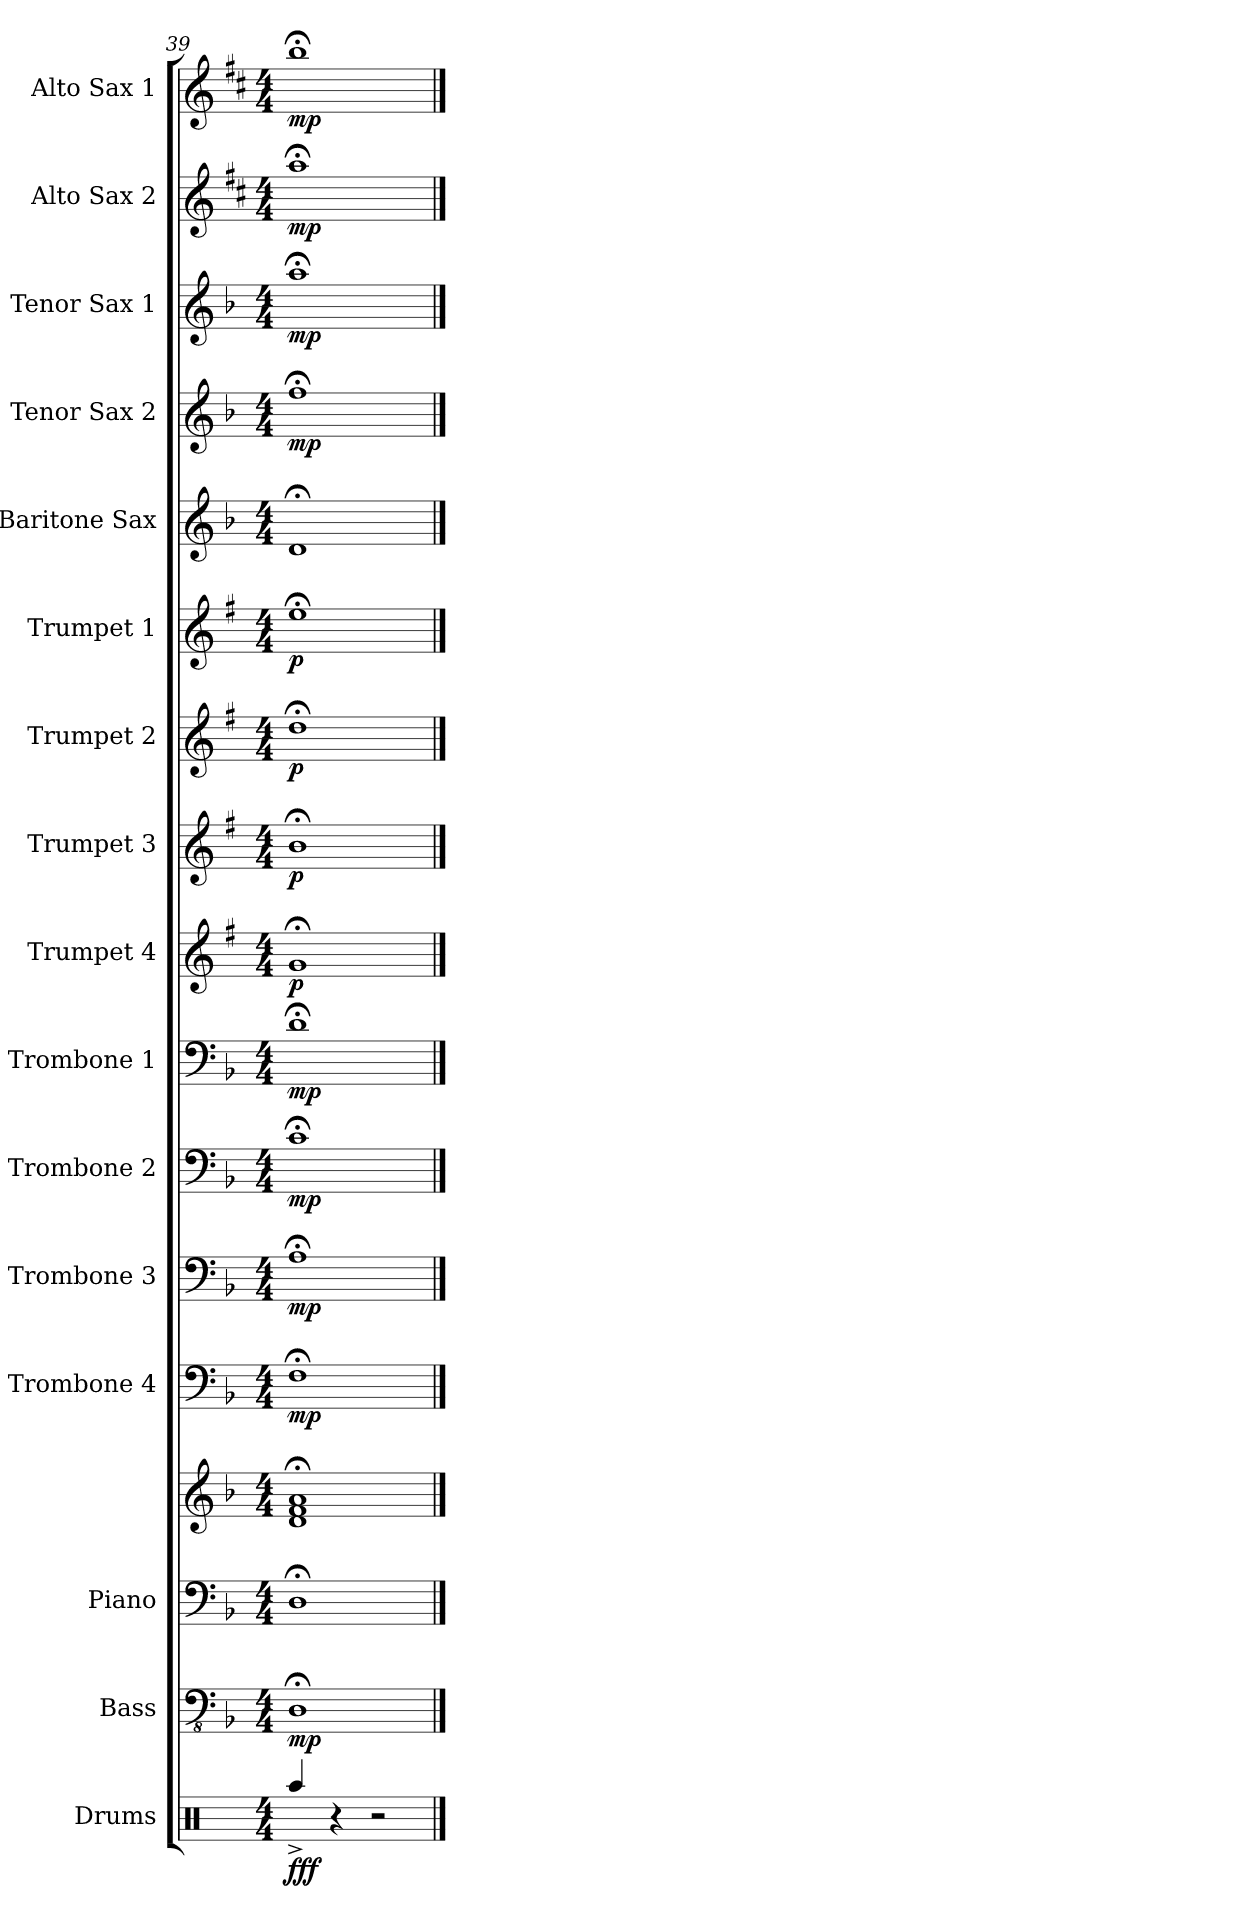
**kern	**dynam	**kern	**dynam	**kern	**kern	**dynam	**kern	**dynam	**kern	**dynam	**kern	**dynam	**kern	**dynam	**kern	**dynam	**kern	**dynam	**kern	**dynam	**kern	**dynam	**kern	**kern	**dynam	**kern	**dynam	**kern	**dynam	**kern	**dynam
*part16	*part16	*part15	*part15	*part14	*part14	*part14	*part13	*part13	*part12	*part12	*part11	*part11	*part10	*part10	*part9	*part9	*part8	*part8	*part7	*part7	*part6	*part6	*part5	*part4	*part4	*part3	*part3	*part2	*part2	*part1	*part1
*staff17	*staff17	*staff16	*staff16	*staff15	*staff14	*staff14/15	*staff13	*staff13	*staff12	*staff12	*staff11	*staff11	*staff10	*staff10	*staff9	*staff9	*staff8	*staff8	*staff7	*staff7	*staff6	*staff6	*staff5	*staff4	*staff4	*staff3	*staff3	*staff2	*staff2	*staff1	*staff1
*I"Drums	*	*I"Bass	*	*I"Piano	*	*	*I"Trombone 4	*	*I"Trombone 3	*	*I"Trombone 2	*	*I"Trombone 1	*	*I"Trumpet 4	*	*I"Trumpet 3	*	*I"Trumpet 2	*	*I"Trumpet 1	*	*I"Baritone Sax	*I"Tenor Sax 2	*	*I"Tenor Sax 1	*	*I"Alto Sax 2	*	*I"Alto Sax 1	*
*I'Drums	*	*I'Bass	*	*I'Piano	*	*	*I'Tbn. 4	*	*I'Tbn. 3	*	*I'Tbn. 2	*	*I'Tbn. 1	*	*I'Tpt. 4	*	*I'Tpt. 3	*	*I'Tpt. 2	*	*I'Tpt. 1	*	*I'Bari	*I'Tenor 2	*	*I'Tenor 1	*	*I'Alto 2	*	*I'Alto 1	*
*clefX	*	*clefFv4	*	*clefF4	*clefG2	*	*clefF4	*	*clefF4	*	*clefF4	*	*clefF4	*	*clefG2	*	*clefG2	*	*clefG2	*	*clefG2	*	*clefG2	*clefG2	*	*clefG2	*	*clefG2	*	*clefG2	*
*	*	*	*	*	*	*	*	*	*	*	*	*	*	*	*ITrd1c2	*	*ITrd1c2	*	*ITrd1c2	*	*ITrd1c2	*	*ITrd12c21	*ITrd8c14	*	*ITrd8c14	*	*ITrd5c9	*	*ITrd5c9	*
*k[]	*	*k[b-]	*	*k[b-]	*k[b-]	*	*k[b-]	*	*k[b-]	*	*k[b-]	*	*k[b-]	*	*k[b-]	*	*k[b-]	*	*k[b-]	*	*k[b-]	*	*k[b-]	*k[b-]	*	*k[b-]	*	*k[b-]	*	*k[b-]	*
*M4/4	*	*M4/4	*	*M4/4	*M4/4	*	*M4/4	*	*M4/4	*	*M4/4	*	*M4/4	*	*M4/4	*	*M4/4	*	*M4/4	*	*M4/4	*	*M4/4	*M4/4	*	*M4/4	*	*M4/4	*	*M4/4	*
*MM100	*	*MM100	*	*MM100	*MM100	*	*MM100	*	*MM100	*	*MM100	*	*MM100	*	*MM100	*	*MM100	*	*MM100	*	*MM100	*	*MM100	*MM100	*	*MM100	*	*MM100	*	*MM100	*
=39	=39	=39	=39	=39	=39	=39	=39	=39	=39	=39	=39	=39	=39	=39	=39	=39	=39	=39	=39	=39	=39	=39	=39	=39	=39	=39	=39	=39	=39	=39	=39
!	!LO:DY:b	!	!LO:DY:b	!	!	!LO:DY:b=2	!	!	!	!	!	!	!	!	!	!	!	!	!	!	!	!	!	!	!	!	!	!	!	!	!
!	!	!	!	!	!	!LO:DY:n=1:b	!	!	!	!	!	!	!	!	!	!	!	!	!	!	!	!	!	!	!	!	!	!	!	!	!
!	!	!	!	!	!	!LO:DY:n=2:b	!	!	!	!	!	!	!	!	!	!	!	!	!	!	!	!	!	!	!	!	!	!	!	!	!
!	!	!	!	!	!	!LO:DY:n=3:b	!	!LO:DY:b	!	!LO:DY:b	!	!LO:DY:b	!	!LO:DY:b	!	!LO:DY:b	!	!LO:DY:b	!	!LO:DY:b	!	!LO:DY:b	!	!	!LO:DY:b	!	!LO:DY:b	!	!LO:DY:b	!	!LO:DY:b
4Raa^/	fff	1DD;<	mp	1D;<	1d;< 1f;< 1a;<	mp mp mp mp	1F;<	mp	1A;<	mp	1c;<	mp	1d;<	mp	1f;<	p	1a;<	p	1cc;<	p	1dd;<	p	1D;<	1f;<	mp	1a;<	mp	1cc;<	mp	1dd;<	mp
4r	.	.	.	.	.	.	.	.	.	.	.	.	.	.	.	.	.	.	.	.	.	.	.	.	.	.	.	.	.	.	.
2r	.	.	.	.	.	.	.	.	.	.	.	.	.	.	.	.	.	.	.	.	.	.	.	.	.	.	.	.	.	.	.
==	==	==	==	==	==	==	==	==	==	==	==	==	==	==	==	==	==	==	==	==	==	==	==	==	==	==	==	==	==	==	==
*-	*-	*-	*-	*-	*-	*-	*-	*-	*-	*-	*-	*-	*-	*-	*-	*-	*-	*-	*-	*-	*-	*-	*-	*-	*-	*-	*-	*-	*-	*-	*-
